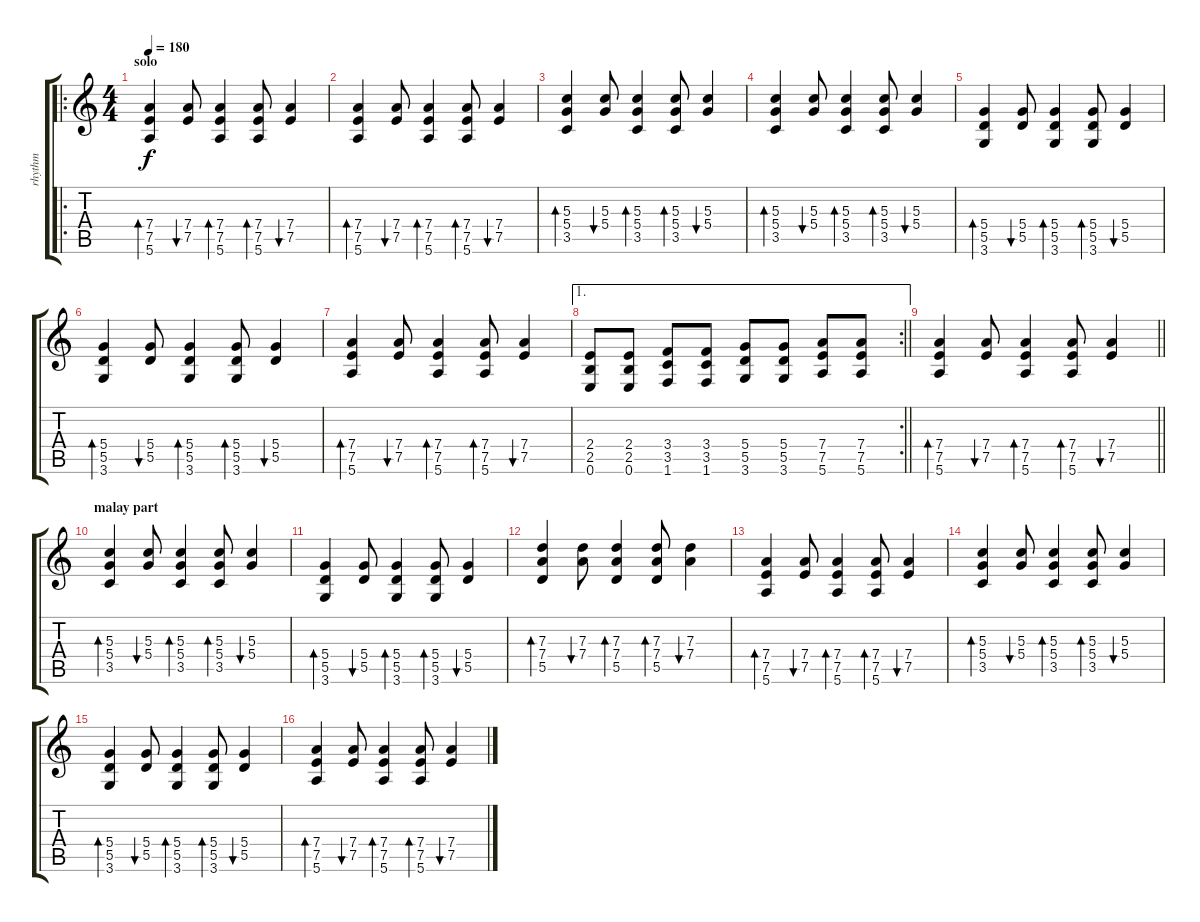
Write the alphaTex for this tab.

\track ("rhythm" "rhythm") {instrument distortionguitar}
\staff {score tabs}
\tuning (E4 B3 G3 D3 A2 E2) {hide}
\ro
\ts (4 4)
\section ("" "solo")
\tempo 180
\clef g2
\ks c
(7.4 7.5 5.6).4{bd 60 dy f} (7.4 7.5).8{bu 60} (7.4 7.5 5.6).4{bd 60} (7.4 7.5 5.6).8{bd 60} (7.4 7.5).4{bu 60} |
(7.4 7.5 5.6).4{bd 60} (7.4 7.5).8{bu 60} (7.4 7.5 5.6).4{bd 60} (7.4 7.5 5.6).8{bd 60} (7.4 7.5).4{bu 60} |
(5.3 5.4 3.5).4{bd 60} (5.3 5.4).8{bu 60} (5.3 5.4 3.5).4{bd 60} (5.3 5.4 3.5).8{bd 60} (5.3 5.4).4{bu 60} |
(5.3 5.4 3.5).4{bd 60} (5.3 5.4).8{bu 60} (5.3 5.4 3.5).4{bd 60} (5.3 5.4 3.5).8{bd 60} (5.3 5.4).4{bu 60} |
(5.4 5.5 3.6).4{bd 60} (5.4 5.5).8{bu 60} (5.4 5.5 3.6).4{bd 60} (5.4 5.5 3.6).8{bd 60} (5.4 5.5).4{bu 60} |
(5.4 5.5 3.6).4{bd 60} (5.4 5.5).8{bu 60} (5.4 5.5 3.6).4{bd 60} (5.4 5.5 3.6).8{bd 60} (5.4 5.5).4{bu 60} |
(7.4 7.5 5.6).4{bd 60} (7.4 7.5).8{bu 60} (7.4 7.5 5.6).4{bd 60} (7.4 7.5 5.6).8{bd 60} (7.4 7.5).4{bu 60} |
\ae 1
\rc 2
\barLineRight lightlight
(2.4 2.5 0.6).8 (2.4 2.5 0.6).8 (3.4 3.5 1.6).8 (3.4 3.5 1.6).8 (5.4 5.5 3.6).8 (5.4 5.5 3.6).8 (7.4 7.5 5.6).8 (7.4 7.5 5.6).8 |
\barLineRight lightlight
(7.4 7.5 5.6).4{bd 60} (7.4 7.5).8{bu 60} (7.4 7.5 5.6).4{bd 60} (7.4 7.5 5.6).8{bd 60} (7.4 7.5).4{bu 60} |
\section ("" "malay part")
(5.3 5.4 3.5).4{bd 60} (5.3 5.4).8{bu 60} (5.3 5.4 3.5).4{bd 60} (5.3 5.4 3.5).8{bd 60} (5.3 5.4).4{bu 60} |
(5.4 5.5 3.6).4{bd 60} (5.4 5.5).8{bu 60} (5.4 5.5 3.6).4{bd 60} (5.4 5.5 3.6).8{bd 60} (5.4 5.5).4{bu 60} |
(7.3 7.4 5.5).4{bd 60} (7.3 7.4).8{bu 60} (7.3 7.4 5.5).4{bd 60} (7.3 7.4 5.5).8{bd 60} (7.3 7.4).4{bu 60} |
(7.4 7.5 5.6).4{bd 60} (7.4 7.5).8{bu 60} (7.4 7.5 5.6).4{bd 60} (7.4 7.5 5.6).8{bd 60} (7.4 7.5).4{bu 60} |
(5.3 5.4 3.5).4{bd 60} (5.3 5.4).8{bu 60} (5.3 5.4 3.5).4{bd 60} (5.3 5.4 3.5).8{bd 60} (5.3 5.4).4{bu 60} |
(5.4 5.5 3.6).4{bd 60} (5.4 5.5).8{bu 60} (5.4 5.5 3.6).4{bd 60} (5.4 5.5 3.6).8{bd 60} (5.4 5.5).4{bu 60} |
(7.4 7.5 5.6).4{bd 60} (7.4 7.5).8{bu 60} (7.4 7.5 5.6).4{bd 60} (7.4 7.5 5.6).8{bd 60} (7.4 7.5).4{bu 60}
